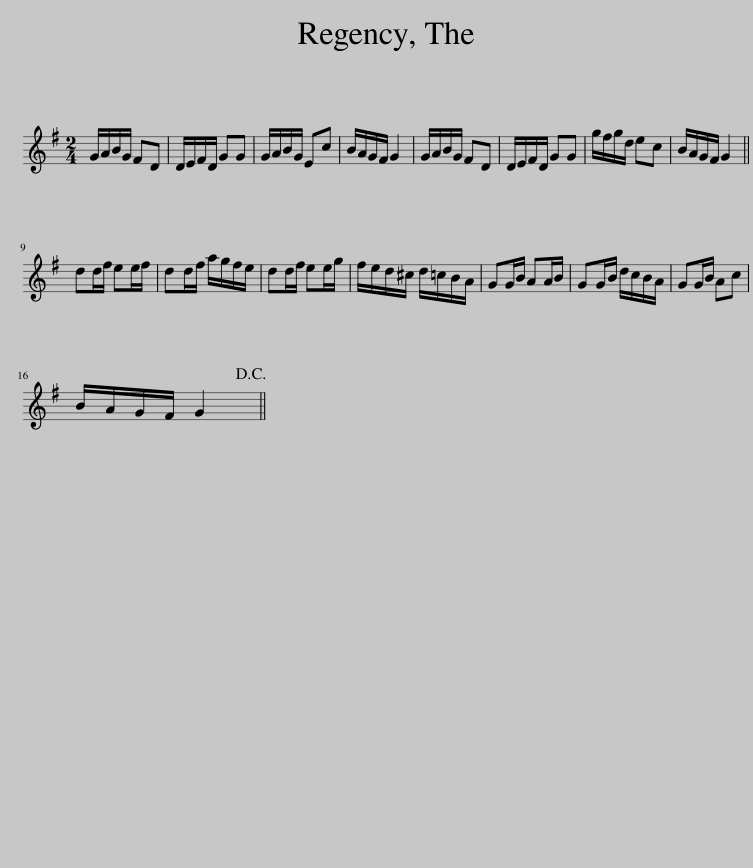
X:1
L:1/8
M:2/4
I:linebreak $
K:G
V:1 treble
V:1
 G/A/B/G/ FD | D/E/F/D/ GG | G/A/B/G/ Ec | B/A/G/F/ G2 | G/A/B/G/ FD | %5
 D/E/F/D/ GG | g/f/g/d/ ec | B/A/G/F/ G2 ||$ dd/f/ ee/f/ | dd/f/ a/g/f/e/ | %10
 dd/f/ ee/g/ | f/e/d/^c/ d/=c/B/A/ | GG/B/ AA/B/ | GG/B/ d/c/B/A/ | GG/B/ Ac |$ %15
 B/A/G/F/ G2!D.C.! || %16
